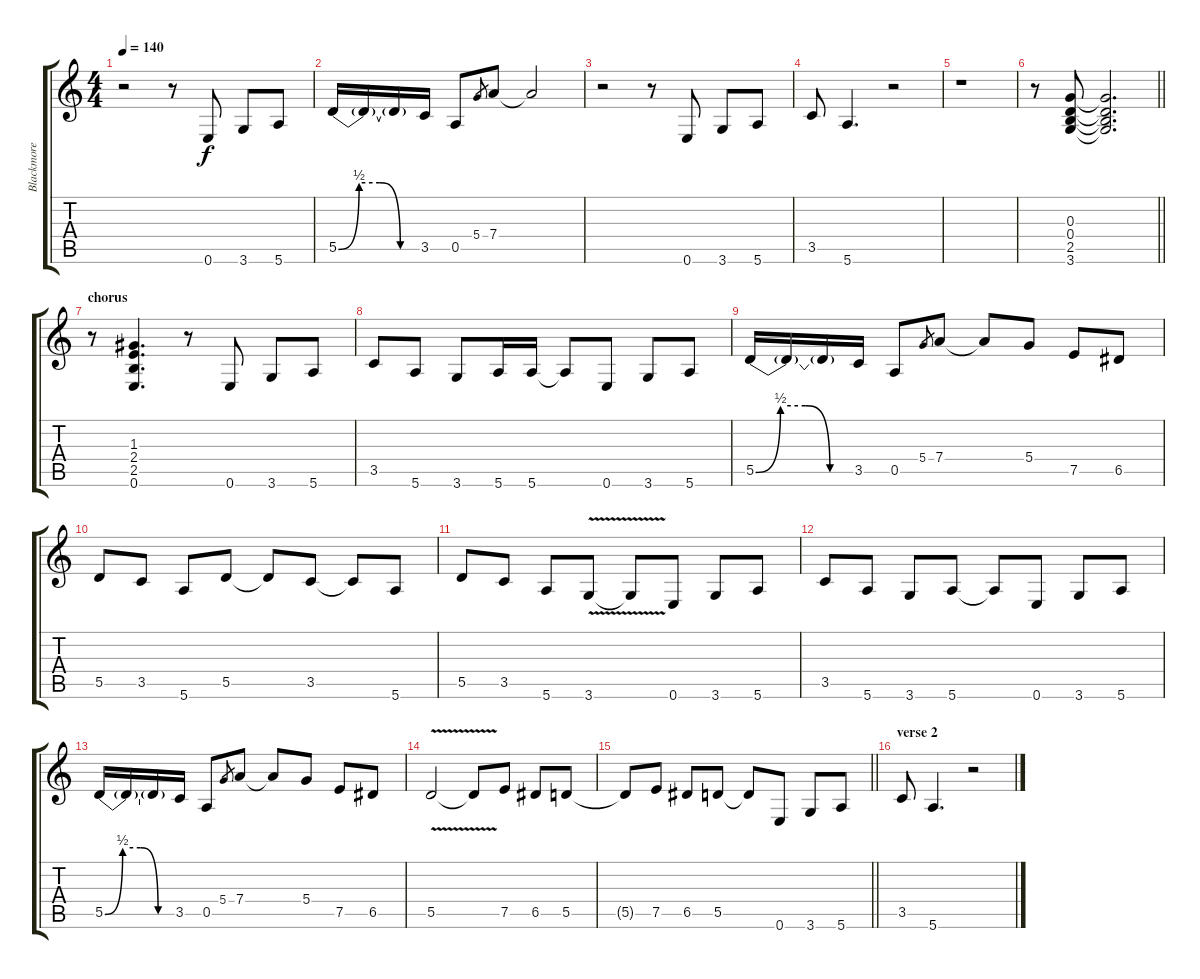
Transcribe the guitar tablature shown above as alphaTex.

\track ("Blackmore" "Blackmore") {instrument distortionguitar}
\staff {score tabs}
\tuning (E4 B3 G3 D3 A2 E2) {hide}
\ts (4 4)
\tempo 140
\clef g2
\ks c
r.2{dy f} r.8 0.6.8 3.6.8 5.6.8 |
5.5{be (custom 0 0 15 2 30 2 45 0 60 0)}.16 5.5{t}.16 5.5{t}.16 3.5.16 0.5.8 5.4.8{gr} 7.4.8 7.4{t}.2 |
r.2 r.8 0.6.8 3.6.8 5.6.8 |
3.5.8 5.6.4{d} r.2 |
r.1 |
\barLineRight lightlight
r.8 (0.3 0.4 2.5 3.6).8 (0.3{t} 0.4{t} 2.5{t} 3.6{t}).2{d} |
\section ("" "chorus")
r.8 (1.3 2.4 2.5 0.6).4{d} r.8 0.6.8 3.6.8 5.6.8 |
3.5.8 5.6.8 3.6.8 5.6.16 5.6.16 5.6{t}.8 0.6.8 3.6.8 5.6.8 |
5.5{be (custom 0 0 15 2 30 2 45 0 60 0)}.16 5.5{t}.16 5.5{t}.16 3.5.16 0.5.8 5.4.8{gr} 7.4.8 7.4{t}.8 5.4.8 7.5.8 6.5.8 |
5.5.8 3.5.8 5.6.8 5.5.8 5.5{t}.8 3.5.8 3.5{t}.8 5.6.8 |
5.5.8 3.5.8 5.6.8 3.6{v}.8 3.6{t}.8 0.6.8 3.6.8 5.6.8 |
3.5.8 5.6.8 3.6.8 5.6.8 5.6{t}.8 0.6.8 3.6.8 5.6.8 |
5.5{be (custom 0 0 15 2 30 2 45 0 60 0)}.16 5.5{t}.16 5.5{t}.16 3.5.16 0.5.8 5.4.8{gr} 7.4.8 7.4{t}.8 5.4.8 7.5.8 6.5.8 |
5.5{v}.2 5.5{t}.8 7.5.8 6.5.8 5.5.8 |
\barLineRight lightlight
5.5{t}.8 7.5.8 6.5.8 5.5.8 5.5{t}.8 0.6.8 3.6.8 5.6.8 |
\section ("" "verse 2")
3.5.8 5.6.4{d} r.2
